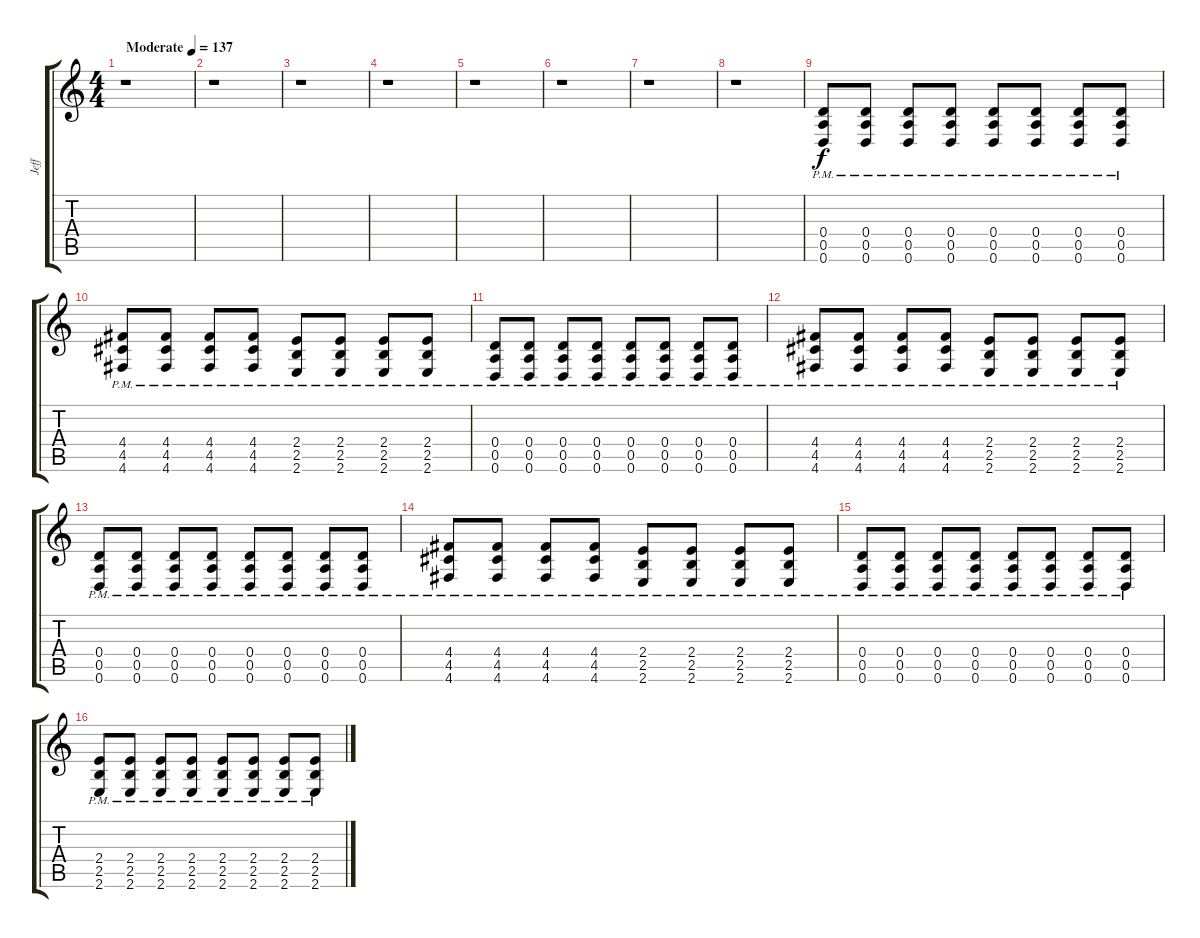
\track ("Jeff" "Jeff") {instrument distortionguitar}
\staff {score tabs}
\tuning (E4 B3 G3 D3 A2 D2) {hide}
\ts (4 4)
\tempo (137 "Moderate")
\clef g2
\ks c
r.1{dy f instrument distortionguitar} |
r.1 |
r.1 |
r.1 |
r.1 |
r.1 |
r.1 |
r.1 |
(0.4{pm} 0.5{pm} 0.6).8 (0.4{pm} 0.5{pm} 0.6).8 (0.4{pm} 0.5{pm} 0.6).8 (0.4{pm} 0.5{pm} 0.6).8 (0.4{pm} 0.5{pm} 0.6).8 (0.4{pm} 0.5{pm} 0.6).8 (0.4{pm} 0.5{pm} 0.6).8 (0.4{pm} 0.5{pm} 0.6).8 |
(4.4{pm} 4.5{pm} 4.6).8 (4.4{pm} 4.5{pm} 4.6).8 (4.4{pm} 4.5{pm} 4.6).8 (4.4{pm} 4.5{pm} 4.6).8 (2.4{pm} 2.5{pm} 2.6).8 (2.4{pm} 2.5{pm} 2.6).8 (2.4{pm} 2.5{pm} 2.6).8 (2.4{pm} 2.5{pm} 2.6).8 |
(0.4{pm} 0.5{pm} 0.6).8 (0.4{pm} 0.5{pm} 0.6).8 (0.4{pm} 0.5{pm} 0.6).8 (0.4{pm} 0.5{pm} 0.6).8 (0.4{pm} 0.5{pm} 0.6).8 (0.4{pm} 0.5{pm} 0.6).8 (0.4{pm} 0.5{pm} 0.6).8 (0.4{pm} 0.5{pm} 0.6).8 |
(4.4{pm} 4.5{pm} 4.6).8 (4.4{pm} 4.5{pm} 4.6).8 (4.4{pm} 4.5{pm} 4.6).8 (4.4{pm} 4.5{pm} 4.6).8 (2.4{pm} 2.5{pm} 2.6).8 (2.4{pm} 2.5{pm} 2.6).8 (2.4{pm} 2.5{pm} 2.6).8 (2.4{pm} 2.5{pm} 2.6).8 |
(0.4{pm} 0.5{pm} 0.6).8 (0.4{pm} 0.5{pm} 0.6).8 (0.4{pm} 0.5{pm} 0.6).8 (0.4{pm} 0.5{pm} 0.6).8 (0.4{pm} 0.5{pm} 0.6).8 (0.4{pm} 0.5{pm} 0.6).8 (0.4{pm} 0.5{pm} 0.6).8 (0.4{pm} 0.5{pm} 0.6).8 |
(4.4{pm} 4.5{pm} 4.6).8 (4.4{pm} 4.5{pm} 4.6).8 (4.4{pm} 4.5{pm} 4.6).8 (4.4{pm} 4.5{pm} 4.6).8 (2.4{pm} 2.5{pm} 2.6).8 (2.4{pm} 2.5{pm} 2.6).8 (2.4{pm} 2.5{pm} 2.6).8 (2.4{pm} 2.5{pm} 2.6).8 |
(0.4{pm} 0.5{pm} 0.6).8 (0.4{pm} 0.5{pm} 0.6).8 (0.4{pm} 0.5{pm} 0.6).8 (0.4{pm} 0.5{pm} 0.6).8 (0.4{pm} 0.5{pm} 0.6).8 (0.4{pm} 0.5{pm} 0.6).8 (0.4{pm} 0.5{pm} 0.6).8 (0.4{pm} 0.5{pm} 0.6).8 |
(2.4{pm} 2.5{pm} 2.6).8 (2.4{pm} 2.5{pm} 2.6).8 (2.4{pm} 2.5{pm} 2.6).8 (2.4{pm} 2.5{pm} 2.6).8 (2.4{pm} 2.5{pm} 2.6).8 (2.4{pm} 2.5{pm} 2.6).8 (2.4{pm} 2.5{pm} 2.6).8 (2.4{pm} 2.5{pm} 2.6).8
